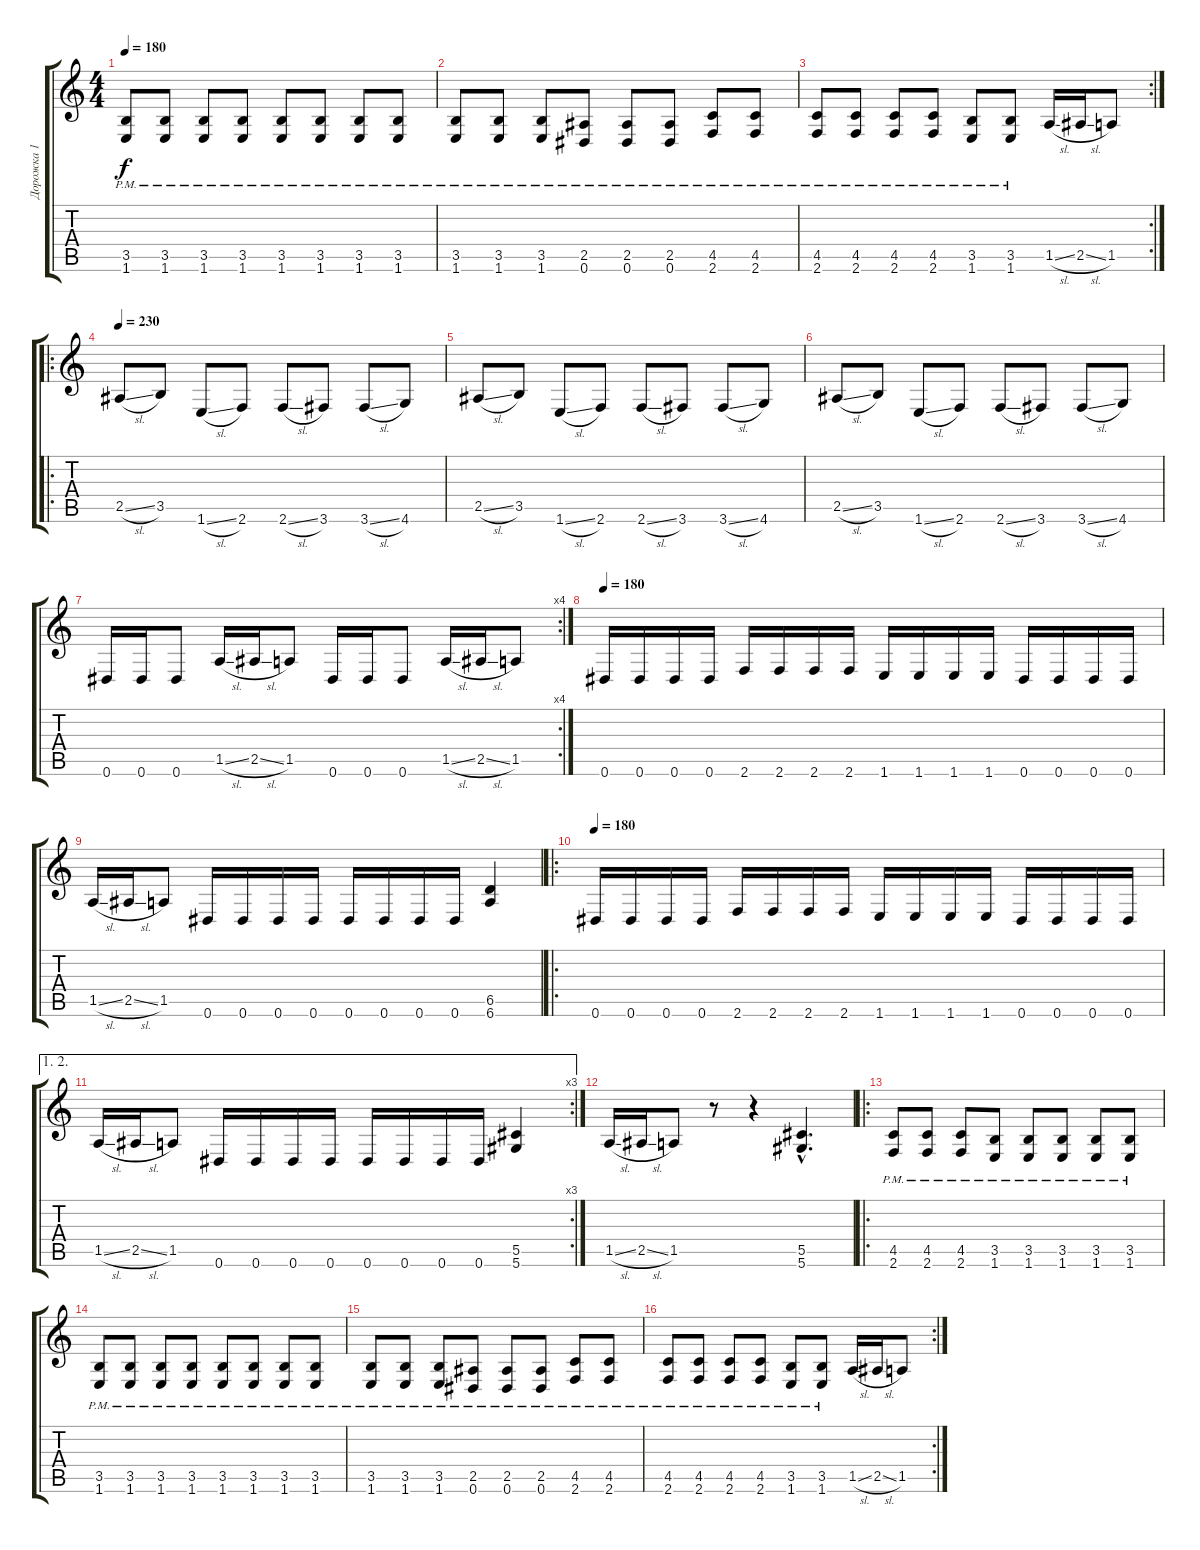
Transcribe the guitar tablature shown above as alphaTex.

\track ("Дорожка 1" "Дорожка 1") {instrument distortionguitar}
\staff {score tabs}
\tuning (Eb4 Bb3 Gb3 Db3 Ab2 Eb2) {hide}
\ts (4 4)
\tempo 180
\clef g2
\ks c
(3.5{pm} 1.6{pm}).8{dy f} (3.5{pm} 1.6{pm}).8 (3.5{pm} 1.6{pm}).8 (3.5{pm} 1.6{pm}).8 (3.5{pm} 1.6{pm}).8 (3.5{pm} 1.6{pm}).8 (3.5{pm} 1.6{pm}).8 (3.5{pm} 1.6{pm}).8 |
(3.5{pm} 1.6{pm}).8 (3.5{pm} 1.6{pm}).8 (3.5{pm} 1.6{pm}).8 (2.5{pm} 0.6{pm}).8 (2.5{pm} 0.6{pm}).8 (2.5{pm} 0.6{pm}).8 (4.5{pm} 2.6{pm}).8 (4.5{pm} 2.6{pm}).8 |
\rc 2
(4.5{pm} 2.6{pm}).8 (4.5{pm} 2.6{pm}).8 (4.5{pm} 2.6{pm}).8 (4.5{pm} 2.6{pm}).8 (3.5{pm} 1.6{pm}).8 (3.5{pm} 1.6{pm}).8 1.5{sl}.16 2.5{sl}.16 1.5.8 |
\ro
\tempo 230
2.5{sl}.8 3.5.8 1.6{sl}.8 2.6.8 2.6{sl}.8 3.6.8 3.6{sl}.8 4.6.8 |
2.5{sl}.8 3.5.8 1.6{sl}.8 2.6.8 2.6{sl}.8 3.6.8 3.6{sl}.8 4.6.8 |
2.5{sl}.8 3.5.8 1.6{sl}.8 2.6.8 2.6{sl}.8 3.6.8 3.6{sl}.8 4.6.8 |
\rc 4
0.6.16 0.6.16 0.6.8 1.5{sl}.16 2.5{sl}.16 1.5.8 0.6.16 0.6.16 0.6.8 1.5{sl}.16 2.5{sl}.16 1.5.8 |
\tempo 180
0.6.16 0.6.16 0.6.16 0.6.16 2.6.16 2.6.16 2.6.16 2.6.16 1.6.16 1.6.16 1.6.16 1.6.16 0.6.16 0.6.16 0.6.16 0.6.16 |
1.5{sl}.16 2.5{sl}.16 1.5.8 0.6.16 0.6.16 0.6.16 0.6.16 0.6.16 0.6.16 0.6.16 0.6.16 (6.5 6.6).4 |
\ro
\tempo 180
0.6.16 0.6.16 0.6.16 0.6.16 2.6.16 2.6.16 2.6.16 2.6.16 1.6.16 1.6.16 1.6.16 1.6.16 0.6.16 0.6.16 0.6.16 0.6.16 |
\ae (1 2)
\rc 3
1.5{sl}.16 2.5{sl}.16 1.5.8 0.6.16 0.6.16 0.6.16 0.6.16 0.6.16 0.6.16 0.6.16 0.6.16 (5.5 5.6).4 |
1.5{sl}.16 2.5{sl}.16 1.5.8 r.8 r.4 (5.5{hac} 5.6{hac}).4{d} |
\ro
(4.5{pm} 2.6{pm}).8 (4.5{pm} 2.6{pm}).8 (4.5{pm} 2.6{pm}).8 (3.5{pm} 1.6{pm}).8 (3.5{pm} 1.6{pm}).8 (3.5{pm} 1.6{pm}).8 (3.5{pm} 1.6{pm}).8 (3.5{pm} 1.6{pm}).8 |
(3.5{pm} 1.6{pm}).8 (3.5{pm} 1.6{pm}).8 (3.5{pm} 1.6{pm}).8 (3.5{pm} 1.6{pm}).8 (3.5{pm} 1.6{pm}).8 (3.5{pm} 1.6{pm}).8 (3.5{pm} 1.6{pm}).8 (3.5{pm} 1.6{pm}).8 |
(3.5{pm} 1.6{pm}).8 (3.5{pm} 1.6{pm}).8 (3.5{pm} 1.6{pm}).8 (2.5{pm} 0.6{pm}).8 (2.5{pm} 0.6{pm}).8 (2.5{pm} 0.6{pm}).8 (4.5{pm} 2.6{pm}).8 (4.5{pm} 2.6{pm}).8 |
\rc 2
(4.5{pm} 2.6{pm}).8 (4.5{pm} 2.6{pm}).8 (4.5{pm} 2.6{pm}).8 (4.5{pm} 2.6{pm}).8 (3.5{pm} 1.6{pm}).8 (3.5{pm} 1.6{pm}).8 1.5{sl}.16 2.5{sl}.16 1.5.8
